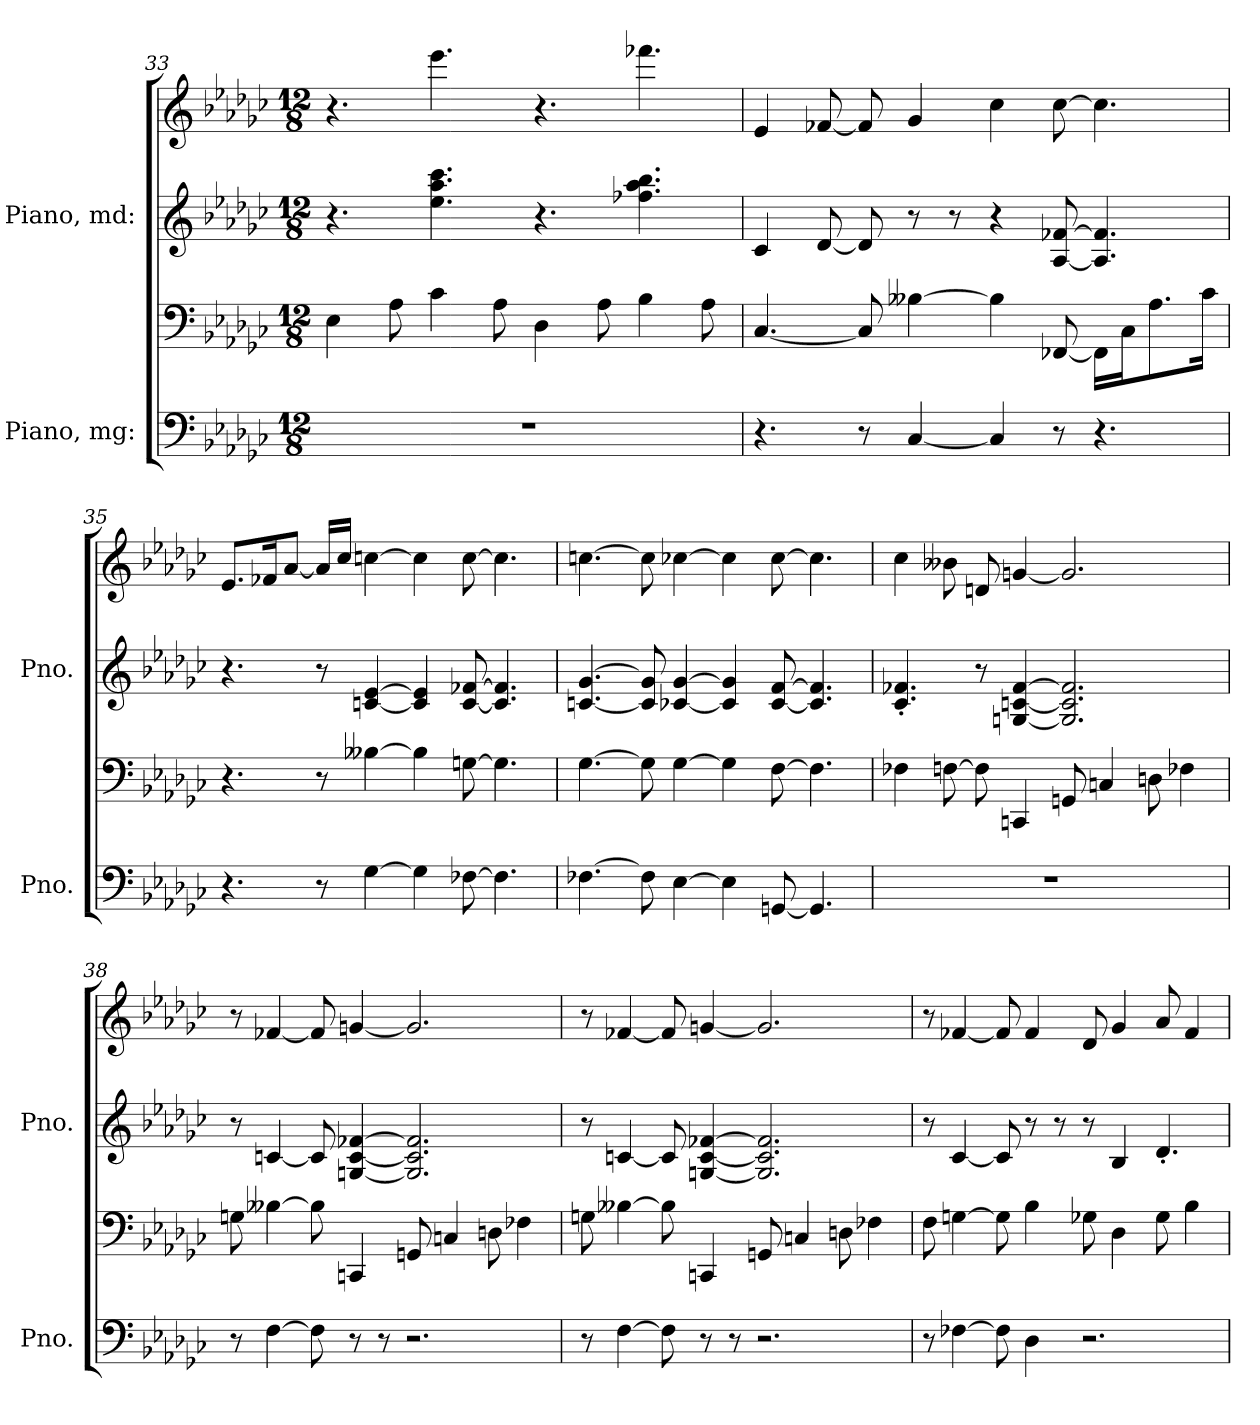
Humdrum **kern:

**kern	**kern	**kern	**kern
*part2	*part2	*part1	*part1
*staff4	*staff3	*staff2	*staff1
*I"Piano, mg:	*	*I"Piano, md:	*
*I'Pno.	*	*I'Pno.	*
!!LO:LB:g=z
*clefF4	*clefF4	*clefG2	*clefG2
*k[b-e-a-d-g-c-]	*k[b-e-a-d-g-c-]	*k[b-e-a-d-g-c-]	*k[b-e-a-d-g-c-]
*M12/8	*M12/8	*M12/8	*M12/8
=33	=33	=33	=33
1.r	4E-\	4.r	4.r
.	8A-\	.	.
.	4c-\	4.ee-\ 4.aa-\ 4.ccc-\	4.eee-\
.	8A-\	.	.
.	4D-\	4.r	4.r
.	8A-\	.	.
.	4B-\	4.ff-X\ 4.aa-\ 4.bb-\	4.fff-X\
.	8A-\	.	.
=34	=34	=34	=34
4.r	[4.C-/	4c-/	4e-/
.	.	[8d-/	[8f-X/
8r	8C-/]	8d-/]	8f-/]
[4C-/	[4B--X\	8r	4g-/
.	.	8r	.
4C-/]	4B--\]	4r	4cc-\
8r	[8FF-X/	[8A-/ [8f-X/	[8cc-\
4.r	16FF-\LL]	4.A-/] 4.f-/]	4.cc-\]
.	16C-\J	.	.
.	8.A-\	.	.
.	16c-\Jk	.	.
=35	=35	=35	=35
4.r	4.r	4.r	8.e-/L
.	.	.	16f-X/K
.	.	.	[8a-/J
8r	8r	8r	16a-/LL]
.	.	.	16cc-/JJ
[4G-\	[4B--X\	[4cn/ [4e-/	[4ccn\
4G-\]	4B--\]	4c/] 4e-/]	4cc\]
[8F-X\	[8Gn\	[8c/ [8f-X/	[8cc\
4.F-\]	4.G\]	4.c/] 4.f-/]	4.cc\]
!!LO:PB:g=z
=36	=36	=36	=36
[4.F-X\	[4.G-\	[4.cn/ [4.g-/	[4.ccn\
8F-\]	8G-\]	8c/] 8g-/]	8cc\]
[4E-\	[4G-\	[4c-X/ [4g-/	[4cc-X\
4E-\]	4G-\]	4c-/] 4g-/]	4cc-\]
[8GGn/	[8F\	[8c-/ [8f/	[8cc-\
4.GG/]	4.F\]	4.c-/] 4.f/]	4.cc-\]
=37	=37	=37	=37
1.r	4F-X\	4.c-/' 4.f-X/'	4cc-\
.	[8Fn\	.	8b--X\
.	8F\]	8r	8dn/
.	4CCn/	[4Gn/ [4cn/ [4f-/	[4gn/
.	8GGn/	2.G/] 2.c/] 2.f-/]	2.g/]
.	4Cn/	.	.
.	8Dn\	.	.
.	4F-X\	.	.
!!LO:LB:g=z
=38	=38	=38	=38
8r	8Gn\	8r	8r
[4F\	[4B--X\	[4cn/	[4f-X/
8F\]	8B--\]	8c/]	8f-/]
8r	4CCn/	[4Gn/ [4c/ [4f-X/	[4gn/
8r	.	.	.
2.r	8GGn/	2.G/] 2.c/] 2.f-/]	2.g/]
.	4Cn/	.	.
.	8Dn\	.	.
.	4F-X\	.	.
=39	=39	=39	=39
8r	8Gn\	8r	8r
[4F\	[4B--X\	[4cn/	[4f-X/
8F\]	8B--\]	8c/]	8f-/]
8r	4CCn/	[4Gn/ [4c/ [4f-X/	[4gn/
8r	.	.	.
2.r	8GGn/	2.G/] 2.c/] 2.f-/]	2.g/]
.	4Cn/	.	.
.	8Dn\	.	.
.	4F-X\	.	.
!!LO:LB:g=z
=40	=40	=40	=40
8r	8F\	8r	8r
[4F-X\	[4Gn\	[4c-/	[4f-X/
8F-\]	8G\]	8c-/]	8f-/]
4D-\	4B-\	8r	4f-/
.	.	8r	.
2.r	8G-X\	8r	8d-/
.	4D-\	4B-/	4g-/
.	8G-\	4.d-'/	8a-/
.	4B-\	.	4f-/
=	=	=	=
*-	*-	*-	*-
